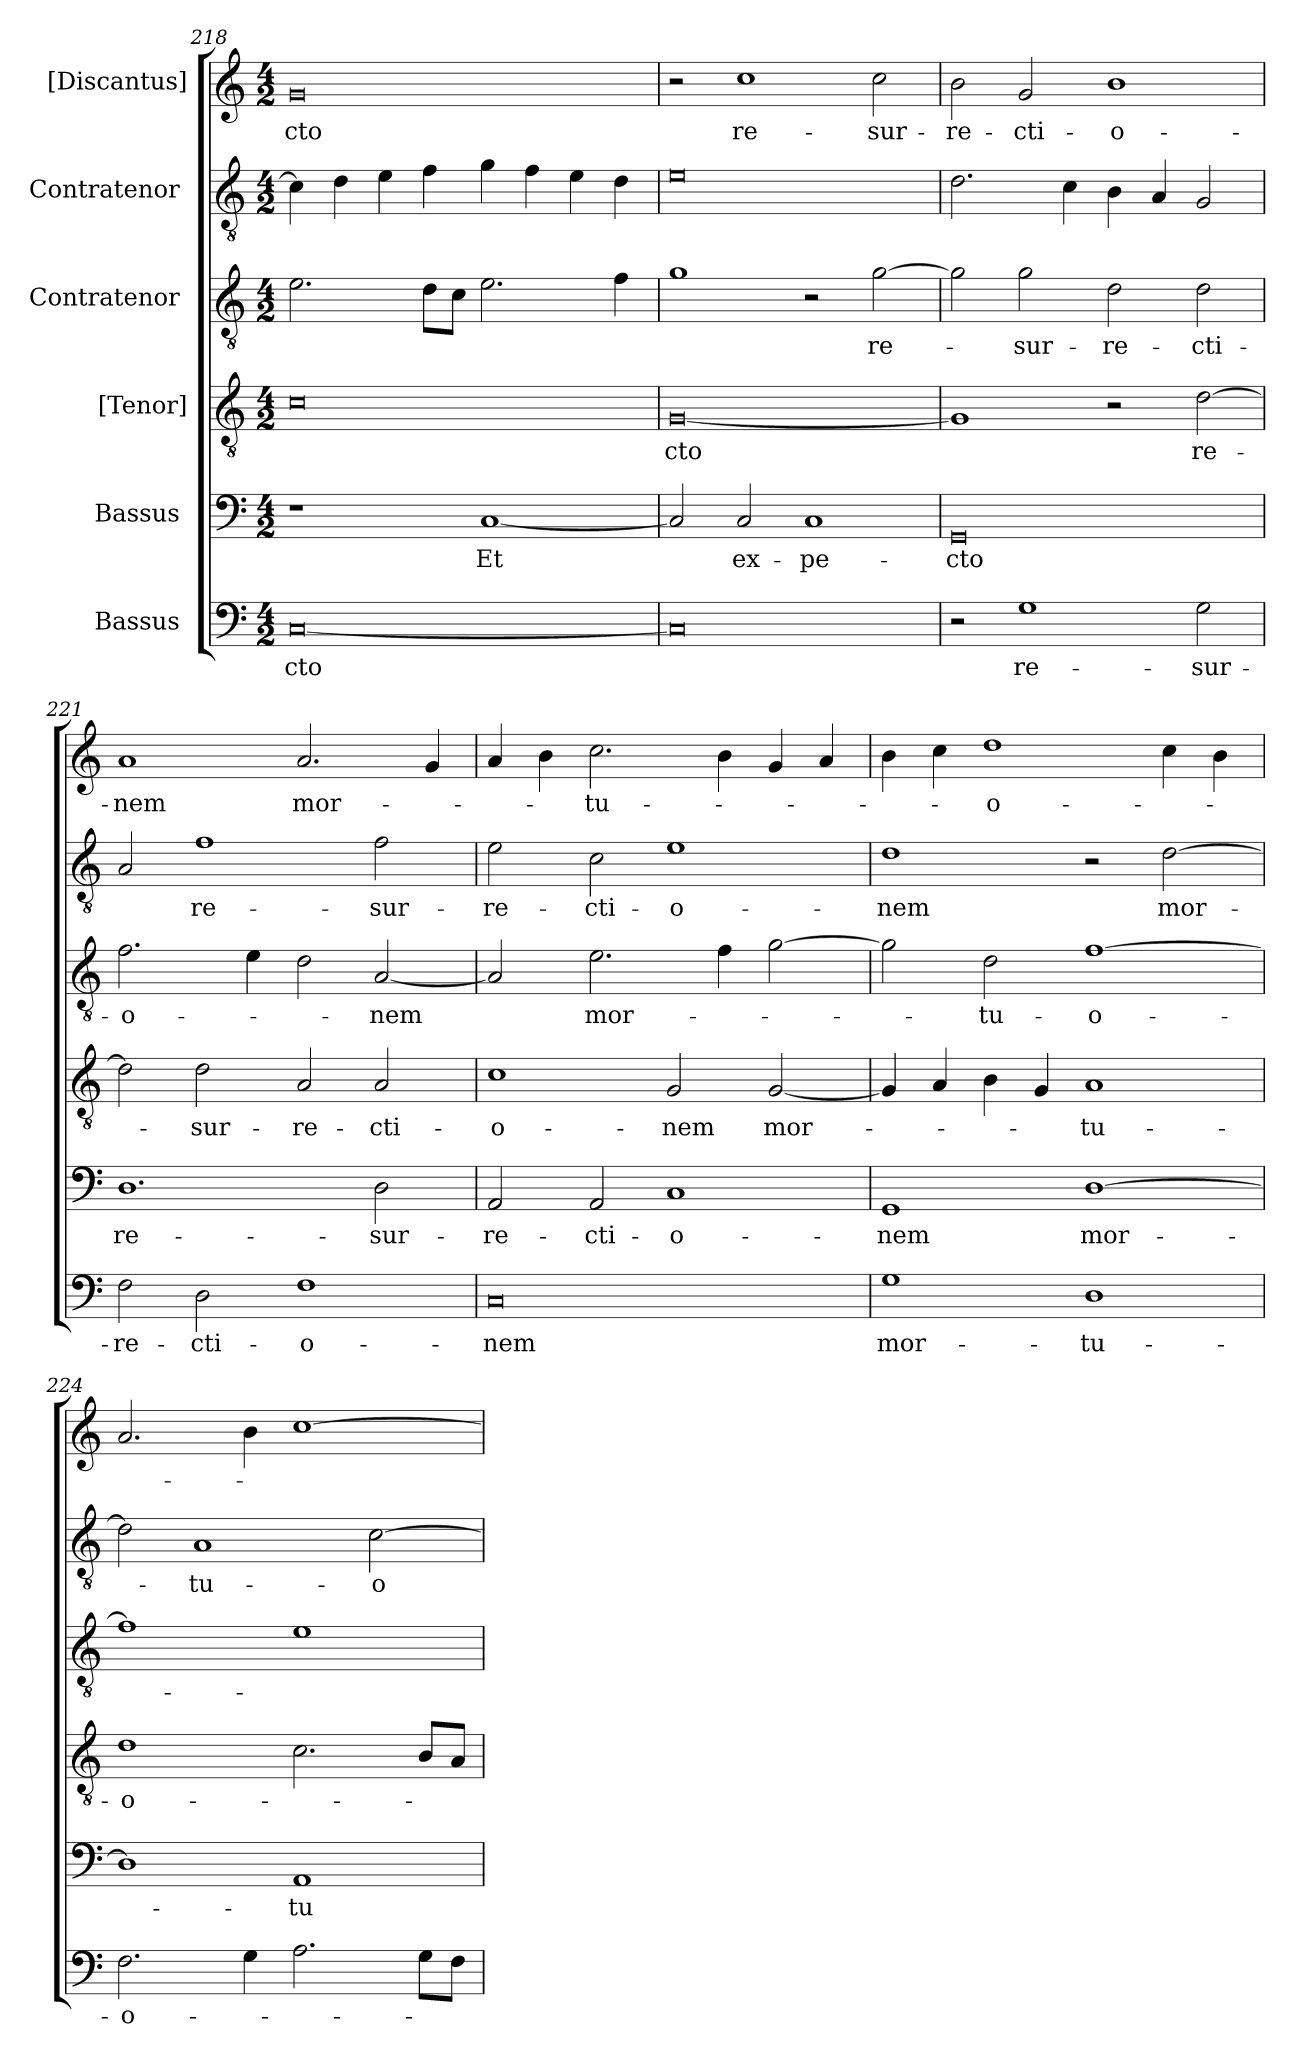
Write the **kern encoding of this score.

**kern	**text	**kern	**text	**kern	**text	**kern	**text	**kern	**text	**kern	**text
*part6	*part6	*part5	*part5	*part4	*part4	*part3	*part3	*part2	*part2	*part1	*part1
*staff6	*staff6	*staff5	*staff5	*staff4	*staff4	*staff3	*staff3	*staff2	*staff2	*staff1	*staff1
*I"Bassus [2]	*	*I"Bassus [1]	*	*I"[Tenor]	*	*I"Contratenor [2]	*	*I"Contratenor [1]	*	*I"[Discantus]	*
*clefF4	*	*clefF4	*	*clefGv2	*	*clefGv2	*	*clefGv2	*	*clefG2	*
*k[]	*	*k[]	*	*k[]	*	*k[]	*	*k[]	*	*k[]	*
*M4/2	*	*M4/2	*	*M4/2	*	*M4/2	*	*M4/2	*	*M4/2	*
=218	=218	=218	=218	=218	=218	=218	=218	=218	=218	=218	=218
[0C/	-cto	1r	.	0c\	.	2.e\	.	4c\]	.	0g/	-cto
.	.	.	.	.	.	.	.	4d\	.	.	.
.	.	.	.	.	.	.	.	4e\	.	.	.
.	.	.	.	.	.	8d\L	.	4f\	.	.	.
.	.	.	.	.	.	8c\J	.	.	.	.	.
.	.	[1C/	Et	.	.	2.e\	.	4g\	.	.	.
.	.	.	.	.	.	.	.	4f\	.	.	.
.	.	.	.	.	.	.	.	4e\	.	.	.
.	.	.	.	.	.	4f\	.	4d\	.	.	.
=219	=219	=219	=219	=219	=219	=219	=219	=219	=219	=219	=219
0C/]	.	2C/]	.	[0G/	-cto	1g\	.	0e\	.	2r	.
.	.	2C/	ex-	.	.	.	.	.	.	1cc\	re-
.	.	1C/	-pe-	.	.	2r	.	.	.	.	.
.	.	.	.	.	.	[2g\	re-	.	.	2cc\	-sur-
=220	=220	=220	=220	=220	=220	=220	=220	=220	=220	=220	=220
2r	.	0GG/	-cto	1G/]	.	2g\]	.	2.d\	.	2b\	-re-
1G\	re-	.	.	.	.	2g\	-sur-	.	.	2g/	-cti-
.	.	.	.	.	.	.	.	4c\	.	.	.
.	.	.	.	2r	.	2d\	-re-	4B\	.	1b\	-o-
.	.	.	.	.	.	.	.	4A/	.	.	.
2G\	-sur-	.	.	[2d\	re-	2d\	-cti-	2G/	.	.	.
=221	=221	=221	=221	=221	=221	=221	=221	=221	=221	=221	=221
2F\	-re-	1.D\	re-	2d\]	.	2.f\	-o-	2A/	.	1a/	-nem
2D\	-cti-	.	.	2d\	-sur-	.	.	1f\	re-	.	.
.	.	.	.	.	.	4e\	.	.	.	.	.
1F\	-o-	.	.	2A/	-re-	2d\	.	.	.	2.a/	mor-
.	.	2D\	-sur-	2A/	-cti-	[2A/	-nem	2f\	-sur-	.	.
.	.	.	.	.	.	.	.	.	.	4g/	.
=222	=222	=222	=222	=222	=222	=222	=222	=222	=222	=222	=222
0C/	-nem	2AA/	-re-	1c\	-o-	2A/]	.	2e\	-re-	4a/	.
.	.	.	.	.	.	.	.	.	.	4b\	.
.	.	2AA/	-cti-	.	.	2.e\	mor-	2c\	-cti-	2.cc\	-tu-
.	.	1C/	-o-	2G/	-nem	.	.	1e\	-o-	.	.
.	.	.	.	.	.	4f\	.	.	.	4b\	.
.	.	.	.	[2G/	mor-	[2g\	.	.	.	4g/	.
.	.	.	.	.	.	.	.	.	.	4a/	.
=223	=223	=223	=223	=223	=223	=223	=223	=223	=223	=223	=223
1G\	mor-	1GG/	-nem	4G/]	.	2g\]	.	1d\	-nem	4b\	.
.	.	.	.	4A/	.	.	.	.	.	4cc\	.
.	.	.	.	4B\	.	2d\	-tu-	.	.	1dd\	-o-
.	.	.	.	4G/	.	.	.	.	.	.	.
1D\	-tu-	[1D\	mor-	1A/	-tu-	[1f\	-o-	2r	.	.	.
.	.	.	.	.	.	.	.	[2d\	mor-	4cc\	.
.	.	.	.	.	.	.	.	.	.	4b\	.
=224	=224	=224	=224	=224	=224	=224	=224	=224	=224	=224	=224
2.F\	-o-	1D\]	.	1d\	-o-	1f\]	.	2d\]	.	2.a/	.
.	.	.	.	.	.	.	.	1A/	-tu-	.	.
4G\	.	.	.	.	.	.	.	.	.	4b\	.
2.A\	.	1AA/	-tu-	2.c\	.	1e\	.	.	.	[1cc\	.
.	.	.	.	.	.	.	.	[2c\	-o-	.	.
8G\L	.	.	.	8B/L	.	.	.	.	.	.	.
8F\J	.	.	.	8A/J	.	.	.	.	.	.	.
=	=	=	=	=	=	=	=	=	=	=	=
*-	*-	*-	*-	*-	*-	*-	*-	*-	*-	*-	*-
